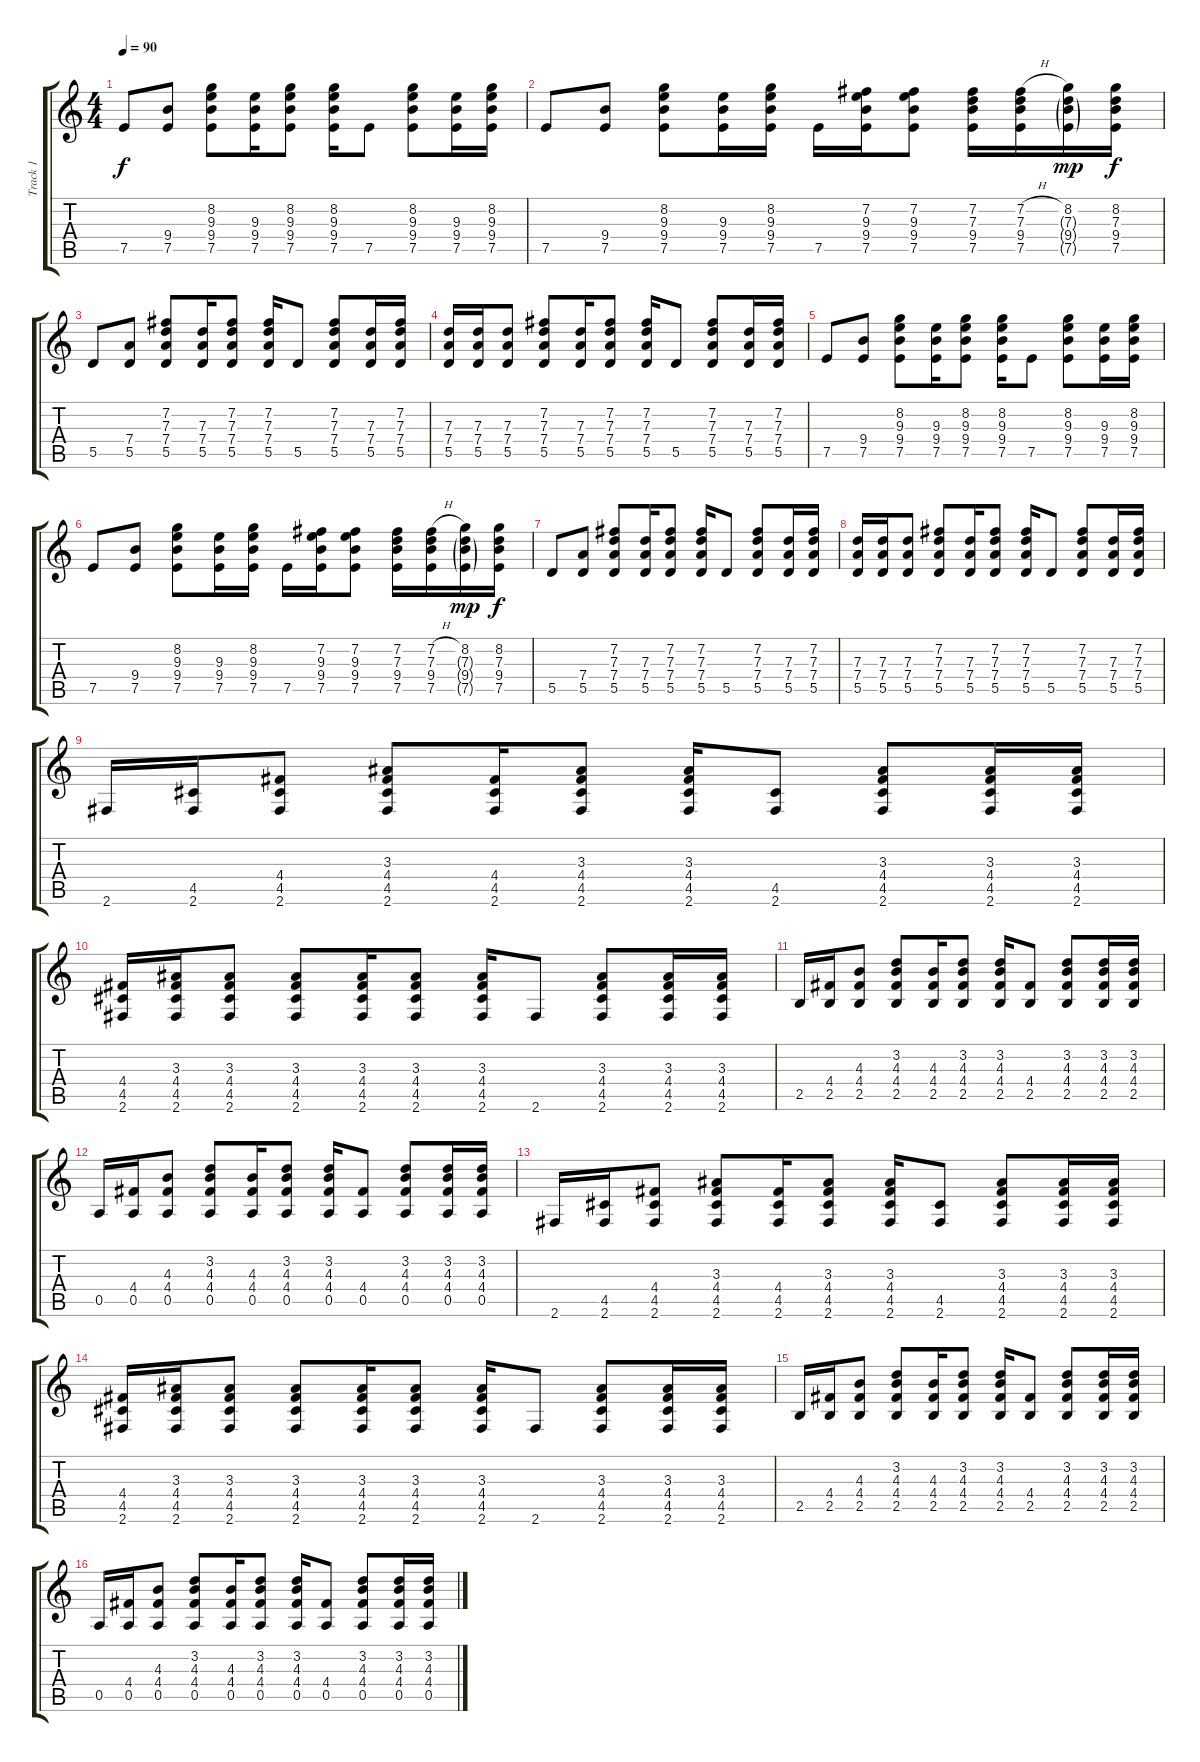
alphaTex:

\track ("Track 1" "Track 1") {instrument acousticguitarnylon}
\staff {score tabs}
\tuning (E4 B3 G3 D3 A2 E2) {hide}
\ts (4 4)
\tempo 90
\clef g2
\ks c
7.5.8{dy f} (9.4 7.5).8 (8.2 9.3 9.4 7.5).8 (9.3 9.4 7.5).16 (8.2 9.3 9.4 7.5).8 (8.2 9.3 9.4 7.5).16 7.5.8 (8.2 9.3 9.4 7.5).8 (9.3 9.4 7.5).16 (8.2 9.3 9.4 7.5).16 |
7.5.8 (9.4 7.5).8 (8.2 9.3 9.4 7.5).8 (9.3 9.4 7.5).16 (8.2 9.3 9.4 7.5).16 7.5.16 (7.2 9.3 9.4 7.5).16 (7.2 9.3 9.4 7.5).8 (7.2 7.3 9.4 7.5).16 (7.2{h} 7.3 9.4 7.5).16 (8.2 7.3{g} 9.4{g} 7.5{g}).16{dy mp} (8.2 7.3 9.4 7.5).16{dy f} |
5.5.8 (7.4 5.5).8 (7.2 7.3 7.4 5.5).8 (7.3 7.4 5.5).16 (7.2 7.3 7.4 5.5).8 (7.2 7.3 7.4 5.5).16 5.5.8 (7.2 7.3 7.4 5.5).8 (7.3 7.4 5.5).16 (7.2 7.3 7.4 5.5).16 |
(7.3 7.4 5.5).16 (7.3 7.4 5.5).16 (7.3 7.4 5.5).8 (7.2 7.3 7.4 5.5).8 (7.3 7.4 5.5).16 (7.2 7.3 7.4 5.5).8 (7.2 7.3 7.4 5.5).16 5.5.8 (7.2 7.3 7.4 5.5).8 (7.3 7.4 5.5).16 (7.2 7.3 7.4 5.5).16 |
7.5.8 (9.4 7.5).8 (8.2 9.3 9.4 7.5).8 (9.3 9.4 7.5).16 (8.2 9.3 9.4 7.5).8 (8.2 9.3 9.4 7.5).16 7.5.8 (8.2 9.3 9.4 7.5).8 (9.3 9.4 7.5).16 (8.2 9.3 9.4 7.5).16 |
7.5.8 (9.4 7.5).8 (8.2 9.3 9.4 7.5).8 (9.3 9.4 7.5).16 (8.2 9.3 9.4 7.5).16 7.5.16 (7.2 9.3 9.4 7.5).16 (7.2 9.3 9.4 7.5).8 (7.2 7.3 9.4 7.5).16 (7.2{h} 7.3 9.4 7.5).16 (8.2 7.3{g} 9.4{g} 7.5{g}).16{dy mp} (8.2 7.3 9.4 7.5).16{dy f} |
5.5.8 (7.4 5.5).8 (7.2 7.3 7.4 5.5).8 (7.3 7.4 5.5).16 (7.2 7.3 7.4 5.5).8 (7.2 7.3 7.4 5.5).16 5.5.8 (7.2 7.3 7.4 5.5).8 (7.3 7.4 5.5).16 (7.2 7.3 7.4 5.5).16 |
(7.3 7.4 5.5).16 (7.3 7.4 5.5).16 (7.3 7.4 5.5).8 (7.2 7.3 7.4 5.5).8 (7.3 7.4 5.5).16 (7.2 7.3 7.4 5.5).8 (7.2 7.3 7.4 5.5).16 5.5.8 (7.2 7.3 7.4 5.5).8 (7.3 7.4 5.5).16 (7.2 7.3 7.4 5.5).16 |
2.6.16 (4.5 2.6).16 (4.4 4.5 2.6).8 (3.3 4.4 4.5 2.6).8 (4.4 4.5 2.6).16 (3.3 4.4 4.5 2.6).8 (3.3 4.4 4.5 2.6).16 (4.5 2.6).8 (3.3 4.4 4.5 2.6).8 (3.3 4.4 4.5 2.6).16 (3.3 4.4 4.5 2.6).16 |
(4.4 4.5 2.6).16 (3.3 4.4 4.5 2.6).16 (3.3 4.4 4.5 2.6).8 (3.3 4.4 4.5 2.6).8 (3.3 4.4 4.5 2.6).16 (3.3 4.4 4.5 2.6).8 (3.3 4.4 4.5 2.6).16 2.6.8 (3.3 4.4 4.5 2.6).8 (3.3 4.4 4.5 2.6).16 (3.3 4.4 4.5 2.6).16 |
2.5.16 (4.4 2.5).16 (4.3 4.4 2.5).8 (3.2 4.3 4.4 2.5).8 (4.3 4.4 2.5).16 (3.2 4.3 4.4 2.5).8 (3.2 4.3 4.4 2.5).16 (4.4 2.5).8 (3.2 4.3 4.4 2.5).8 (3.2 4.3 4.4 2.5).16 (3.2 4.3 4.4 2.5).16 |
0.5.16 (4.4 0.5).16 (4.3 4.4 0.5).8 (3.2 4.3 4.4 0.5).8 (4.3 4.4 0.5).16 (3.2 4.3 4.4 0.5).8 (3.2 4.3 4.4 0.5).16 (4.4 0.5).8 (3.2 4.3 4.4 0.5).8 (3.2 4.3 4.4 0.5).16 (3.2 4.3 4.4 0.5).16 |
2.6.16 (4.5 2.6).16 (4.4 4.5 2.6).8 (3.3 4.4 4.5 2.6).8 (4.4 4.5 2.6).16 (3.3 4.4 4.5 2.6).8 (3.3 4.4 4.5 2.6).16 (4.5 2.6).8 (3.3 4.4 4.5 2.6).8 (3.3 4.4 4.5 2.6).16 (3.3 4.4 4.5 2.6).16 |
(4.4 4.5 2.6).16 (3.3 4.4 4.5 2.6).16 (3.3 4.4 4.5 2.6).8 (3.3 4.4 4.5 2.6).8 (3.3 4.4 4.5 2.6).16 (3.3 4.4 4.5 2.6).8 (3.3 4.4 4.5 2.6).16 2.6.8 (3.3 4.4 4.5 2.6).8 (3.3 4.4 4.5 2.6).16 (3.3 4.4 4.5 2.6).16 |
2.5.16 (4.4 2.5).16 (4.3 4.4 2.5).8 (3.2 4.3 4.4 2.5).8 (4.3 4.4 2.5).16 (3.2 4.3 4.4 2.5).8 (3.2 4.3 4.4 2.5).16 (4.4 2.5).8 (3.2 4.3 4.4 2.5).8 (3.2 4.3 4.4 2.5).16 (3.2 4.3 4.4 2.5).16 |
0.5.16 (4.4 0.5).16 (4.3 4.4 0.5).8 (3.2 4.3 4.4 0.5).8 (4.3 4.4 0.5).16 (3.2 4.3 4.4 0.5).8 (3.2 4.3 4.4 0.5).16 (4.4 0.5).8 (3.2 4.3 4.4 0.5).8 (3.2 4.3 4.4 0.5).16 (3.2 4.3 4.4 0.5).16
